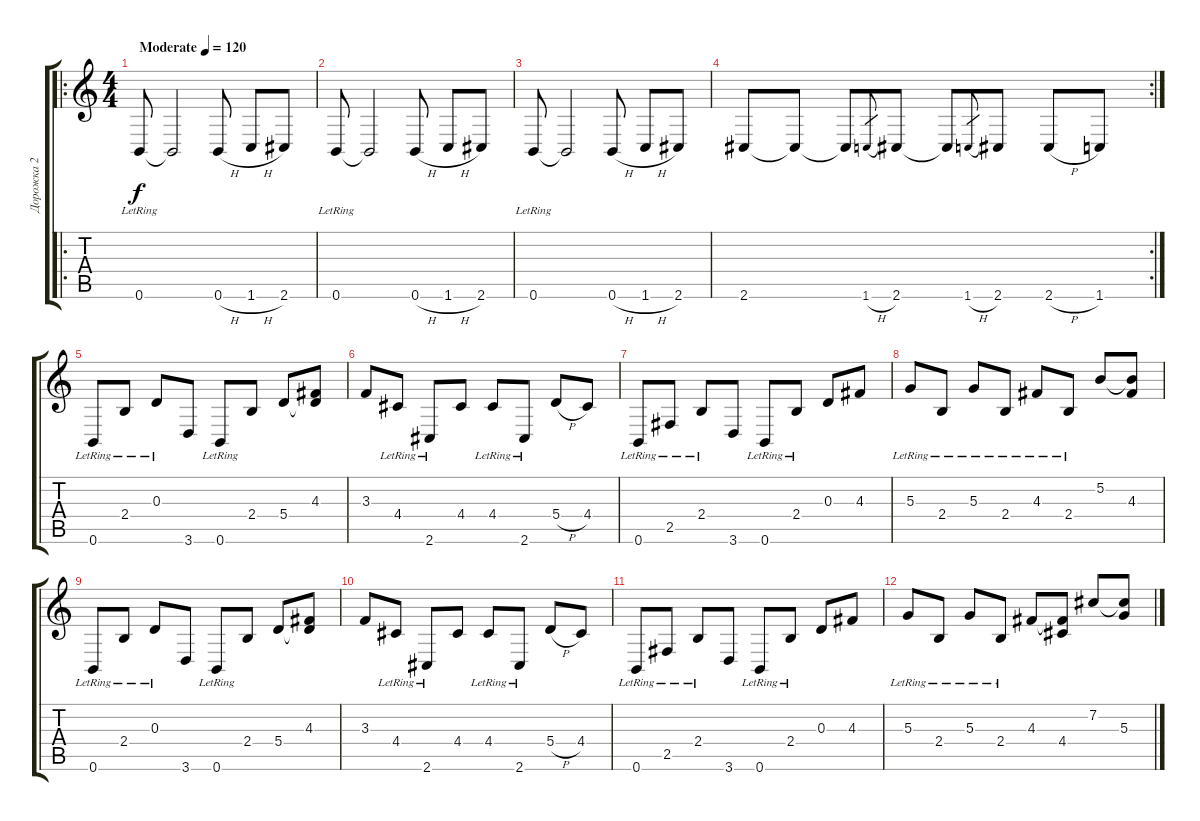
\track ("Дорожка 2" "Дорожка 2") {instrument acousticguitarsteel}
\staff {score tabs}
\tuning (B3 Gb3 D3 A2 E2 B1) {hide}
\ro
\ts (4 4)
\tempo (120 "Moderate")
\clef g2
\ks c
0.6{lr}.8{dy f instrument acousticguitarsteel} 0.6{t}.2 0.6{h}.8 1.6{h}.8 2.6.8 |
0.6{lr}.8 0.6{t}.2 0.6{h}.8 1.6{h}.8 2.6.8 |
0.6{lr}.8 0.6{t}.2 0.6{h}.8 1.6{h}.8 2.6.8 |
\rc 2
2.6.8 2.6{t}.8 2.6{t}.8 1.6{h}.8{gr} 2.6.8 2.6{t}.8 1.6{h}.8{gr} 2.6.8 2.6{h}.8 1.6.8 |
0.6{lr}.8 2.4{lr}.8 0.3{lr}.8 3.6.8 0.6{lr}.8 2.4.8 5.4.8 (4.3 5.4{t}).8 |
3.3.8 4.4{lr}.8 2.6{lr}.8 4.4.8 4.4{lr}.8 2.6{lr}.8 5.4{h}.8 4.4.8 |
0.6{lr}.8 2.5{lr}.8 2.4{lr}.8 3.6.8 0.6{lr}.8 2.4{lr}.8 0.3.8 4.3.8 |
5.3{lr}.8 2.4{lr}.8 5.3{lr}.8 2.4{lr}.8 4.3{lr}.8 2.4{lr}.8 5.2.8 (5.2{t} 4.3).8 |
0.6{lr}.8 2.4{lr}.8 0.3{lr}.8 3.6.8 0.6{lr}.8 2.4.8 5.4.8 (4.3 5.4{t}).8 |
3.3.8 4.4{lr}.8 2.6{lr}.8 4.4.8 4.4{lr}.8 2.6{lr}.8 5.4{h}.8 4.4.8 |
0.6{lr}.8 2.5{lr}.8 2.4{lr}.8 3.6.8 0.6{lr}.8 2.4{lr}.8 0.3.8 4.3.8 |
5.3{lr}.8 2.4{lr}.8 5.3{lr}.8 2.4{lr}.8 4.3.8 (4.3{t} 4.4).8 7.2.8 (7.2{t} 5.3).8
